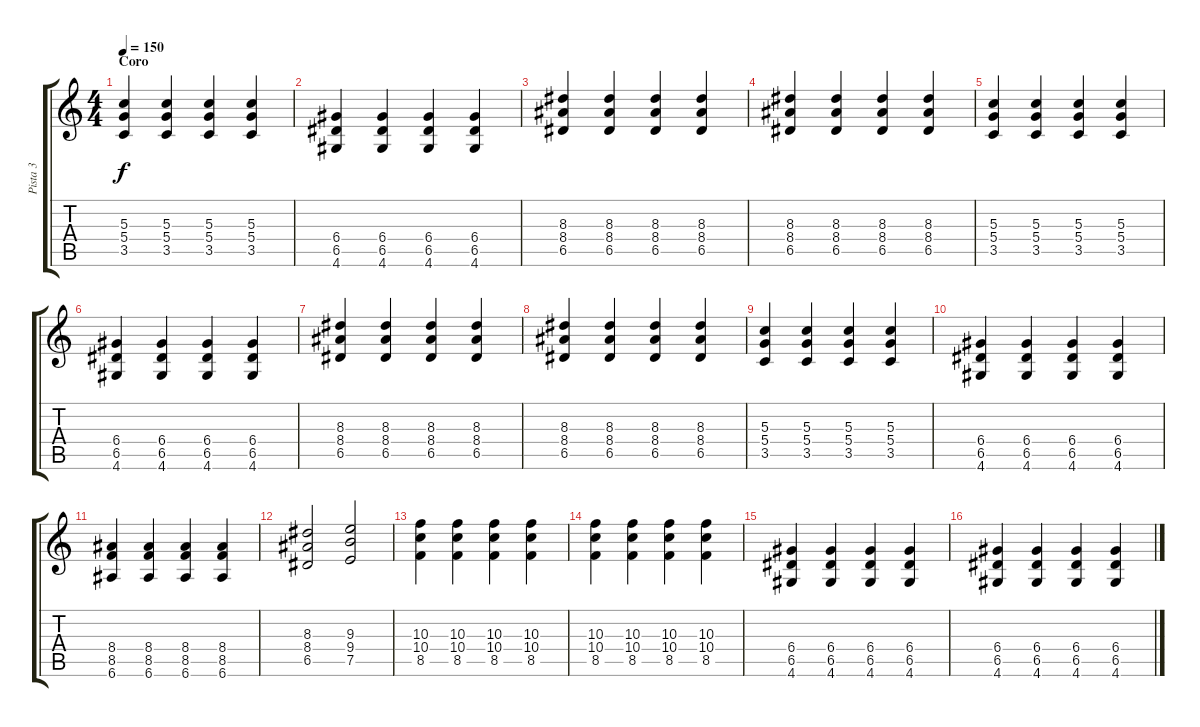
\track ("Pista 3" "Pista 3") {instrument distortionguitar}
\staff {score tabs}
\tuning (E4 B3 G3 D3 A2 E2) {hide}
\ts (4 4)
\section ("" "Coro")
\tempo 150
\clef g2
\ks c
(5.3 5.4 3.5).4{dy f} (5.3 5.4 3.5).4 (5.3 5.4 3.5).4 (5.3 5.4 3.5).4 |
(6.4 6.5 4.6).4 (6.4 6.5 4.6).4 (6.4 6.5 4.6).4 (6.4 6.5 4.6).4 |
(8.3 8.4 6.5).4 (8.3 8.4 6.5).4 (8.3 8.4 6.5).4 (8.3 8.4 6.5).4 |
(8.3 8.4 6.5).4 (8.3 8.4 6.5).4 (8.3 8.4 6.5).4 (8.3 8.4 6.5).4 |
(5.3 5.4 3.5).4 (5.3 5.4 3.5).4 (5.3 5.4 3.5).4 (5.3 5.4 3.5).4 |
(6.4 6.5 4.6).4 (6.4 6.5 4.6).4 (6.4 6.5 4.6).4 (6.4 6.5 4.6).4 |
(8.3 8.4 6.5).4 (8.3 8.4 6.5).4 (8.3 8.4 6.5).4 (8.3 8.4 6.5).4 |
(8.3 8.4 6.5).4 (8.3 8.4 6.5).4 (8.3 8.4 6.5).4 (8.3 8.4 6.5).4 |
(5.3 5.4 3.5).4 (5.3 5.4 3.5).4 (5.3 5.4 3.5).4 (5.3 5.4 3.5).4 |
(6.4 6.5 4.6).4 (6.4 6.5 4.6).4 (6.4 6.5 4.6).4 (6.4 6.5 4.6).4 |
(8.4 8.5 6.6).4 (8.4 8.5 6.6).4 (8.4 8.5 6.6).4 (8.4 8.5 6.6).4 |
(8.3 8.4 6.5).2 (9.3 9.4 7.5).2 |
(10.3 10.4 8.5).4 (10.3 10.4 8.5).4 (10.3 10.4 8.5).4 (10.3 10.4 8.5).4 |
(10.3 10.4 8.5).4 (10.3 10.4 8.5).4 (10.3 10.4 8.5).4 (10.3 10.4 8.5).4 |
(6.4 6.5 4.6).4 (6.4 6.5 4.6).4 (6.4 6.5 4.6).4 (6.4 6.5 4.6).4 |
(6.4 6.5 4.6).4 (6.4 6.5 4.6).4 (6.4 6.5 4.6).4 (6.4 6.5 4.6).4
